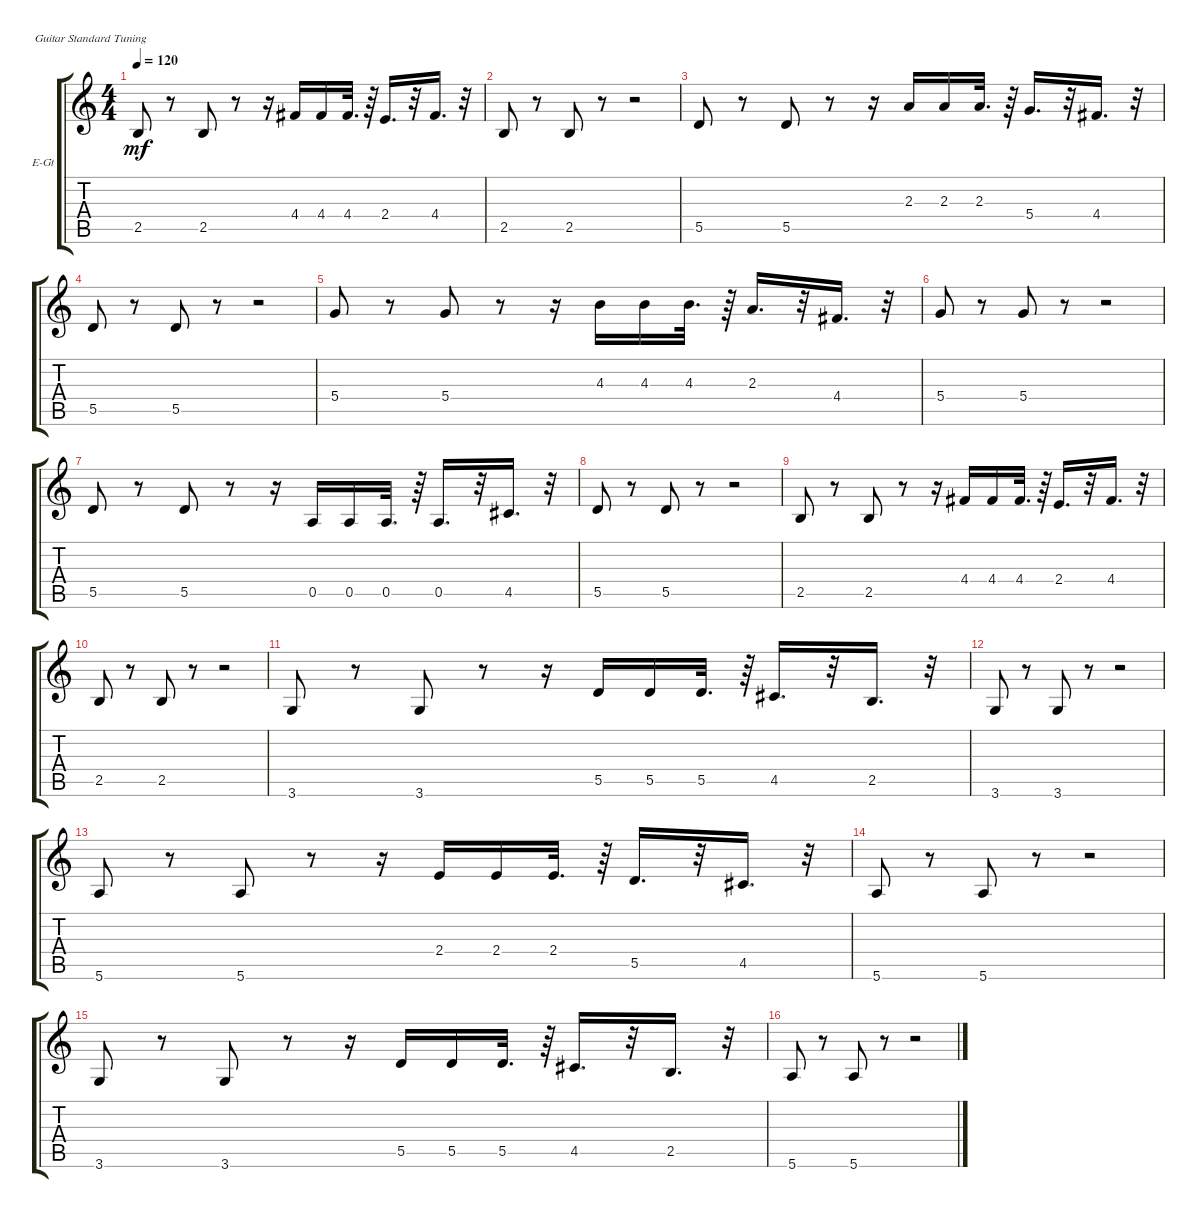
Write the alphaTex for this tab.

\defaultSystemsLayout 4
\bracketExtendMode groupsimilarinstruments
\firstSystemTrackNameOrientation horizontal
\otherSystemsTrackNameOrientation horizontal
\track ("Electric Guitar" "E-Gt") {instrument electricguitarclean}
\staff {score tabs}
\tuning (E4 B3 G3 D3 A2 E2)
\ts (4 4)
\tempo 120
\clef g2
\scale
0.333333
\ks c
2.5.8{dy mf} r.8 2.5.8 r.8 r.16 4.4.16 4.4.16 4.4.32{d} r.64 2.4.16{d} r.32 4.4.16{d} r.32 |
\scale
0.333333 2.5.8 r.8 2.5.8 r.8 r.2 |
\scale
0.333333 5.5.8 r.8 5.5.8 r.8 r.16 2.3.16 2.3.16 2.3.32{d} r.64 5.4.16{d} r.32 4.4.16{d} r.32 |
\scale
0.333333 5.5.8 r.8 5.5.8 r.8 r.2 |
\scale
0.333333 5.4.8 r.8 5.4.8 r.8 r.16 4.3.16 4.3.16 4.3.32{d} r.64 2.3.16{d} r.32 4.4.16{d} r.32 |
\scale
0.333333 5.4.8 r.8 5.4.8 r.8 r.2 |
\scale
0.333333 5.5.8 r.8 5.5.8 r.8 r.16 0.5.16 0.5.16 0.5.32{d} r.64 0.5.16{d} r.32 4.5.16{d} r.32 |
\scale
0.333333 5.5.8 r.8 5.5.8 r.8 r.2 |
\scale
0.333333 2.5.8 r.8 2.5.8 r.8 r.16 4.4.16 4.4.16 4.4.32{d} r.64 2.4.16{d} r.32 4.4.16{d} r.32 |
\scale
0.333333 2.5.8 r.8 2.5.8 r.8 r.2 |
\scale
0.333333 3.6.8 r.8 3.6.8 r.8 r.16 5.5.16 5.5.16 5.5.32{d} r.64 4.5.16{d} r.32 2.5.16{d} r.32 |
\scale
0.333333 3.6.8 r.8 3.6.8 r.8 r.2 |
\scale
0.333333 5.6.8 r.8 5.6.8 r.8 r.16 2.4.16 2.4.16 2.4.32{d} r.64 5.5.16{d} r.32 4.5.16{d} r.32 |
\scale
0.333333 5.6.8 r.8 5.6.8 r.8 r.2 |
\scale
0.333333 3.6.8 r.8 3.6.8 r.8 r.16 5.5.16 5.5.16 5.5.32{d} r.64 4.5.16{d} r.32 2.5.16{d} r.32 |
\scale
0.333333 5.6.8 r.8 5.6.8 r.8 r.2
